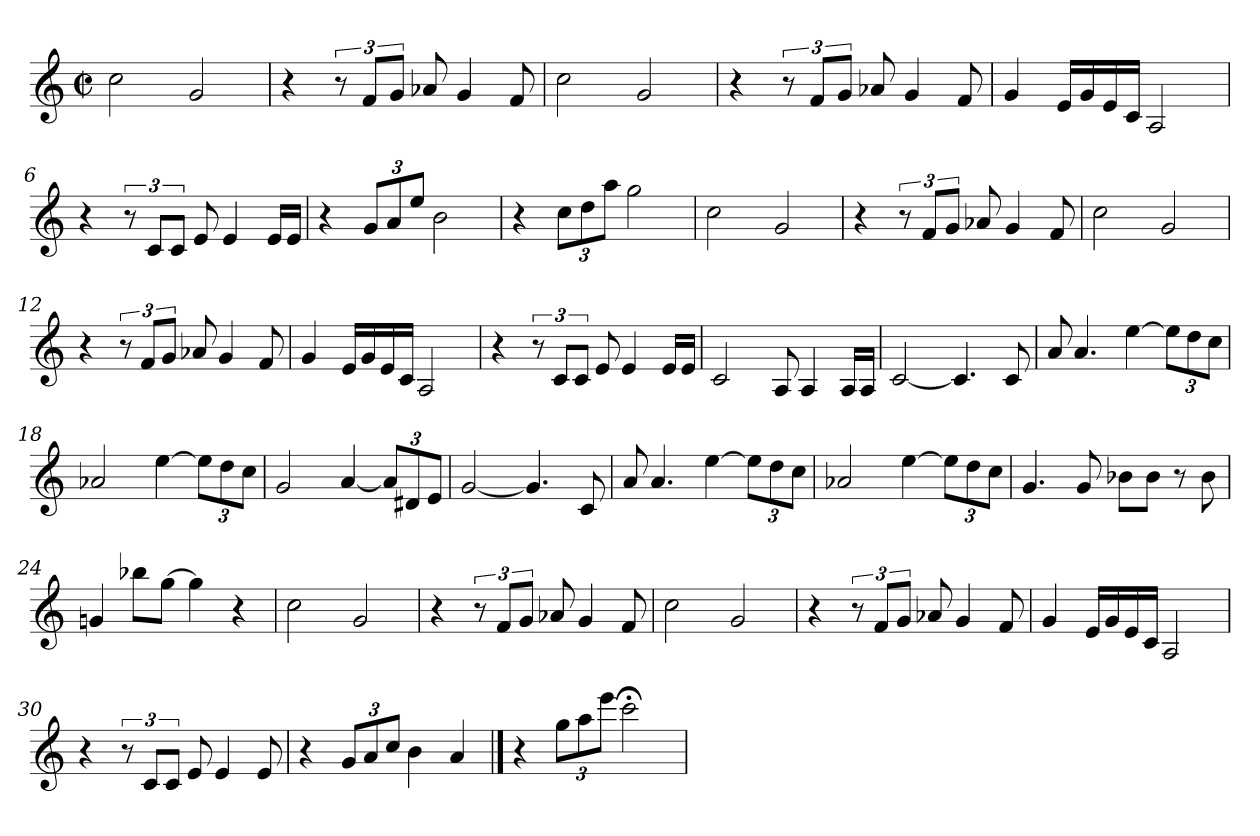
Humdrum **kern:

**kern
*part1
*staff1
*clefG2
*k[]
*C:
*M2/2
*met(c|)
=1
2cc\
2g/
=2
4r
12r
12f/L
12g/J
8a-X/
4g/
8f/
=3
2cc\
2g/
=4
4r
12r
12f/L
12g/J
8a-X/
4g/
8f/
!!LO:LB:g=z
=5
4g/
16e/LL
16g/
16e/
16c/JJ
2A/
=6
4r
12r
12c/L
12c/J
8e/
4e/
16e/LL
16e/JJ
=7
4r
*Xbrackettup
12g/L
12a/
12ee/J
2b\
=8
4r
12cc\L
12dd\
12aa\J
2gg\
!!LO:LB:g=z
=9
2cc\
2g/
=10
4r
*brackettup
12r
12f/L
12g/J
8a-X/
4g/
8f/
=11
2cc\
2g/
=12
4r
12r
12f/L
12g/J
8a-X/
4g/
8f/
=13
4g/
16e/LL
16g/
16e/
16c/JJ
2A/
!!LO:LB:g=z
=14
4r
12r
12c/L
12c/J
8e/
4e/
16e/LL
16e/JJ
=15
2c/
8A/
4A/
16A/LL
16A/JJ
=16
[2c/
4.c/]
8c/
=17
8a/
4.a/
[4ee\
*Xbrackettup
12ee\L]
12dd\
12cc\J
=18
2a-X/
[4ee\
12ee\L]
12dd\
12cc\J
!!LO:LB:g=z
=19
2g/
[4a/
12a/L]
12d#X/
12e/J
=20
[2g/
4.g/]
8c/
=21
8a/
4.a/
[4ee\
12ee\L]
12dd\
12cc\J
=22
2a-X/
[4ee\
12ee\L]
12dd\
12cc\J
=23
4.g/
8g/
8b-X\L
8b-\J
8r
8b-\
!!LO:LB:g=z
=24
4gn/
8bb-X\L
[8gg\J
4gg\]
4r
=25
2cc\
2g/
=26
4r
*brackettup
12r
12f/L
12g/J
8a-X/
4g/
8f/
=27
2cc\
2g/
=28
4r
12r
12f/L
12g/J
8a-X/
4g/
8f/
!!LO:LB:g=z
=29
4g/
16e/LL
16g/
16e/
16c/JJ
2A/
=30
4r
12r
12c/L
12c/J
8e/
4e/
8e/
=31
4r
*Xbrackettup
12g/L
12a/
12cc/J
4b\
4a/
==32
4r
12gg\L
12aa\
12eee\J
2ccc;<\
=
*-
